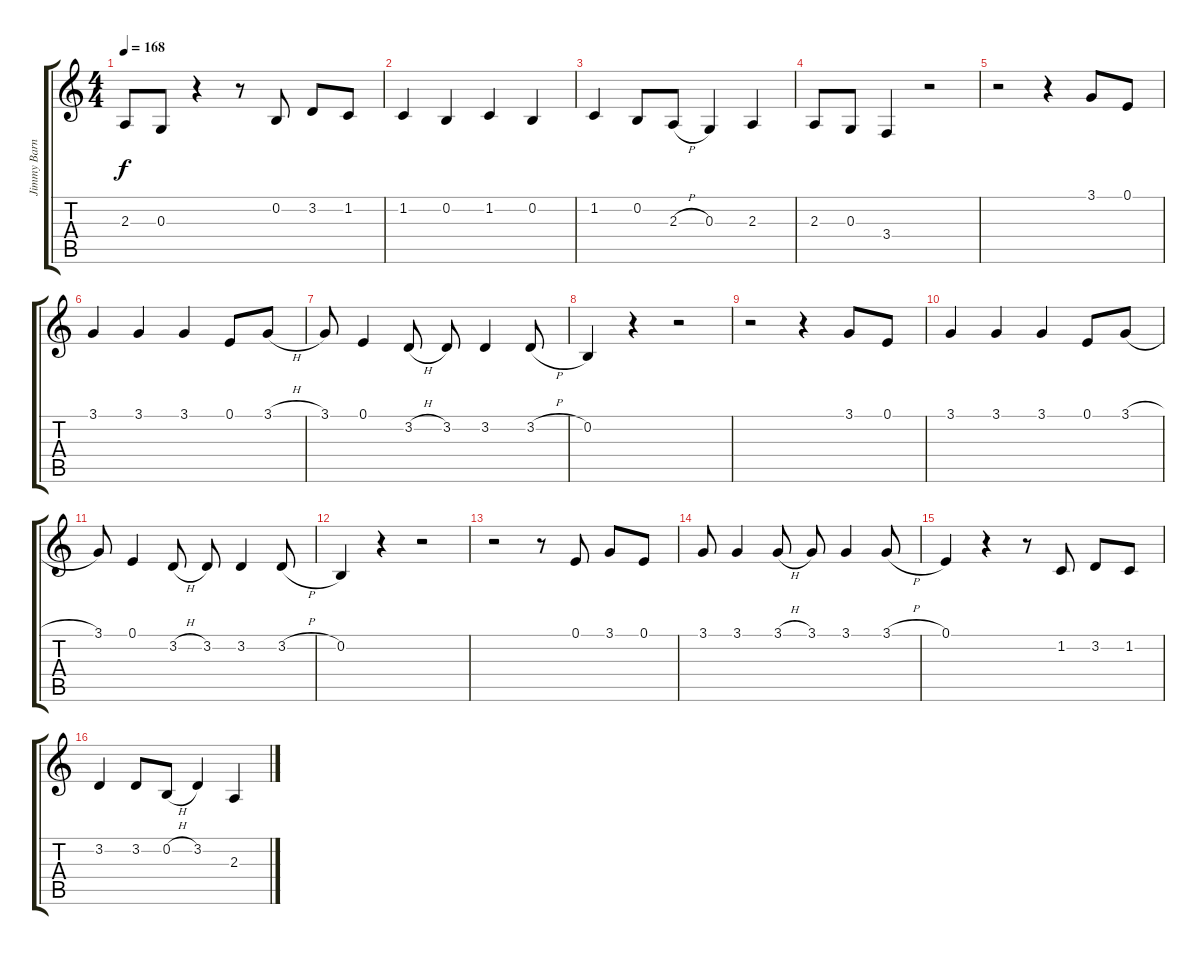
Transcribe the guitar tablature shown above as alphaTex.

\track ("Jimmy Barnes" "Jimmy Barn") {instrument acousticgrandpiano}
\staff {score tabs}
\tuning (E4 B3 G3 D3 A2 E2) {hide}
\ts (4 4)
\tempo 168
\clef g2
\ks c
2.3.8{dy f} 0.3.8 r.4 r.8 0.2.8 3.2.8 1.2.8 |
1.2.4 0.2.4 1.2.4 0.2.4 |
1.2.4 0.2.8 2.3{h}.8 0.3.4 2.3.4 |
2.3.8 0.3.8 3.4.4 r.2 |
r.2 r.4 3.1.8 0.1.8 |
3.1.4 3.1.4 3.1.4 0.1.8 3.1{h}.8 |
3.1.8 0.1.4 3.2{h}.8 3.2.8 3.2.4 3.2{h}.8 |
0.2.4 r.4 r.2 |
r.2 r.4 3.1.8 0.1.8 |
3.1.4 3.1.4 3.1.4 0.1.8 3.1{h}.8 |
3.1.8 0.1.4 3.2{h}.8 3.2.8 3.2.4 3.2{h}.8 |
0.2.4 r.4 r.2 |
r.2 r.8 0.1.8 3.1.8 0.1.8 |
3.1.8 3.1.4 3.1{h}.8 3.1.8 3.1.4 3.1{h}.8 |
0.1.4 r.4 r.8 1.2.8 3.2.8 1.2.8 |
3.2.4 3.2.8 0.2{h}.8 3.2.4 2.3.4
